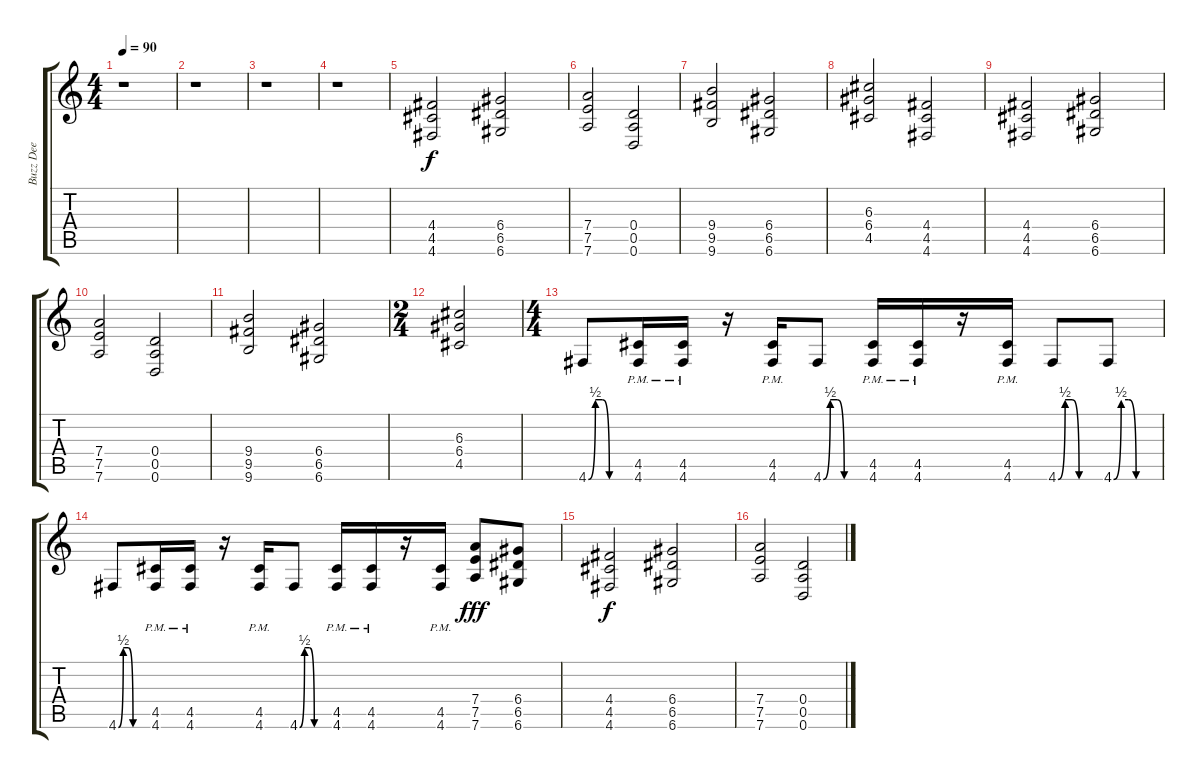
\track ("Buzz Dee" "Buzz Dee") {instrument distortionguitar}
\staff {score tabs}
\tuning (E4 B3 G3 D3 A2 D2) {hide}
\ts (4 4)
\tempo 90
\clef g2
\ks c
r.1{dy f} |
r.1 |
r.1 |
r.1 |
(4.4 4.5 4.6).2 (6.4 6.5 6.6).2 |
(7.4 7.5 7.6).2 (0.4 0.5 0.6).2 |
(9.4 9.5 9.6).2 (6.4 6.5 6.6).2 |
(6.3 6.4 4.5).2 (4.4 4.5 4.6).2 |
(4.4 4.5 4.6).2 (6.4 6.5 6.6).2 |
(7.4 7.5 7.6).2 (0.4 0.5 0.6).2 |
(9.4 9.5 9.6).2 (6.4 6.5 6.6).2 |
\ts (2 4)
(6.3 6.4 4.5).2 |
\ts (4 4)
4.6{be (custom 0 0 10 2 20 2 30 0 60 0)}.8 (4.5{pm} 4.6{pm}).16 (4.5{pm} 4.6{pm}).16 r.16 (4.5{pm} 4.6{pm}).16 4.6{be (custom 0 0 10 2 20 2 30 0 60 0)}.8 (4.5{pm} 4.6{pm}).16 (4.5{pm} 4.6{pm}).16 r.16 (4.5{pm} 4.6{pm}).16 4.6{be (custom 0 0 10 2 20 2 30 0 60 0)}.8 4.6{be (custom 0 0 10 2 20 2 30 0 60 0)}.8 |
4.6{be (custom 0 0 10 2 20 2 30 0 60 0)}.8 (4.5{pm} 4.6{pm}).16 (4.5{pm} 4.6{pm}).16 r.16 (4.5{pm} 4.6{pm}).16 4.6{be (custom 0 0 10 2 20 2 30 0 60 0)}.8 (4.5{pm} 4.6{pm}).16 (4.5{pm} 4.6{pm}).16 r.16 (4.5{pm} 4.6{pm}).16 (7.4 7.5 7.6).8{dy fff} (6.4 6.5 6.6).8 |
(4.4 4.5 4.6).2{dy f} (6.4 6.5 6.6).2 |
(7.4 7.5 7.6).2 (0.4 0.5 0.6).2
